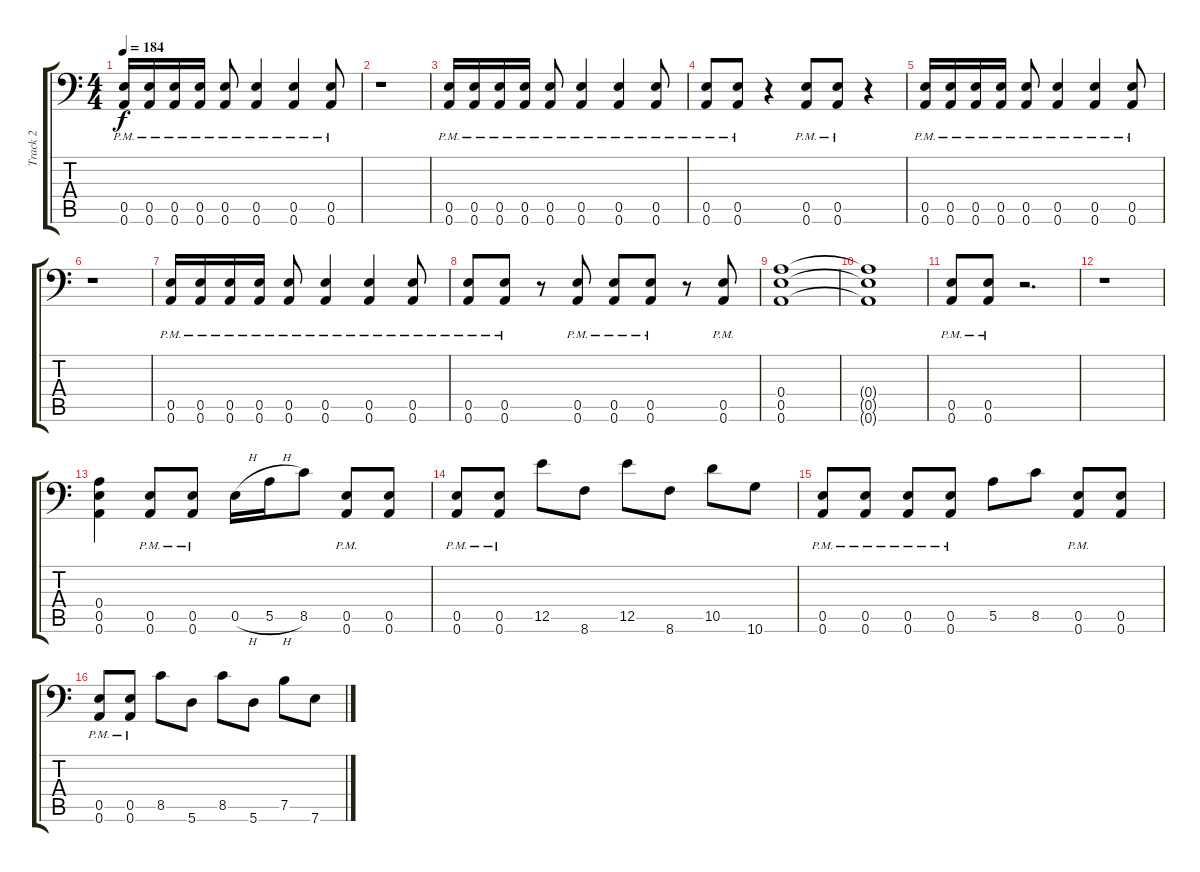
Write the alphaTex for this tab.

\track ("Track 2" "Track 2") {instrument distortionguitar}
\staff {score tabs}
\tuning (B3 Gb3 D3 A2 E2 A1) {hide}
\ts (4 4)
\tempo 184
\clef f4
\ks c
(0.5{pm} 0.6{pm}).16{dy f} (0.5{pm} 0.6{pm}).16 (0.5{pm} 0.6{pm}).16 (0.5{pm} 0.6{pm}).16 (0.5{pm} 0.6{pm}).8 (0.5{pm} 0.6{pm}).4 (0.5{pm} 0.6{pm}).4 (0.5{pm} 0.6{pm}).8 |
r.1 |
(0.5{pm} 0.6{pm}).16 (0.5{pm} 0.6{pm}).16 (0.5{pm} 0.6{pm}).16 (0.5{pm} 0.6{pm}).16 (0.5{pm} 0.6{pm}).8 (0.5{pm} 0.6{pm}).4 (0.5{pm} 0.6{pm}).4 (0.5{pm} 0.6{pm}).8 |
(0.5{pm} 0.6{pm}).8 (0.5{pm} 0.6{pm}).8 r.4 (0.5{pm} 0.6{pm}).8 (0.5{pm} 0.6{pm}).8 r.4 |
(0.5{pm} 0.6{pm}).16 (0.5{pm} 0.6{pm}).16 (0.5{pm} 0.6{pm}).16 (0.5{pm} 0.6{pm}).16 (0.5{pm} 0.6{pm}).8 (0.5{pm} 0.6{pm}).4 (0.5{pm} 0.6{pm}).4 (0.5{pm} 0.6{pm}).8 |
r.1 |
(0.5{pm} 0.6{pm}).16 (0.5{pm} 0.6{pm}).16 (0.5{pm} 0.6{pm}).16 (0.5{pm} 0.6{pm}).16 (0.5{pm} 0.6{pm}).8 (0.5{pm} 0.6{pm}).4 (0.5{pm} 0.6{pm}).4 (0.5{pm} 0.6{pm}).8 |
(0.5{pm} 0.6{pm}).8 (0.5{pm} 0.6{pm}).8 r.8 (0.5{pm} 0.6{pm}).8 (0.5{pm} 0.6{pm}).8 (0.5{pm} 0.6{pm}).8 r.8 (0.5{pm} 0.6{pm}).8 |
(0.4 0.5 0.6).1 |
(0.4{t} 0.5{t} 0.6{t}).1 |
(0.5{pm} 0.6{pm}).8 (0.5{pm} 0.6{pm}).8 r.2{d} |
r.1 |
(0.4 0.5 0.6).4 (0.5{pm} 0.6{pm}).8 (0.5{pm} 0.6{pm}).8 0.5{h}.16 5.5{h}.16 8.5.8 (0.5{pm} 0.6{pm}).8 (0.5 0.6).8 |
(0.5{pm} 0.6{pm}).8 (0.5{pm} 0.6{pm}).8 12.5.8 8.6.8 12.5.8 8.6.8 10.5.8 10.6.8 |
(0.5{pm} 0.6{pm}).8 (0.5{pm} 0.6{pm}).8 (0.5{pm} 0.6{pm}).8 (0.5{pm} 0.6{pm}).8 5.5.8 8.5.8 (0.5{pm} 0.6{pm}).8 (0.5 0.6).8 |
(0.5{pm} 0.6{pm}).8 (0.5{pm} 0.6{pm}).8 8.5.8 5.6.8 8.5.8 5.6.8 7.5.8 7.6.8
